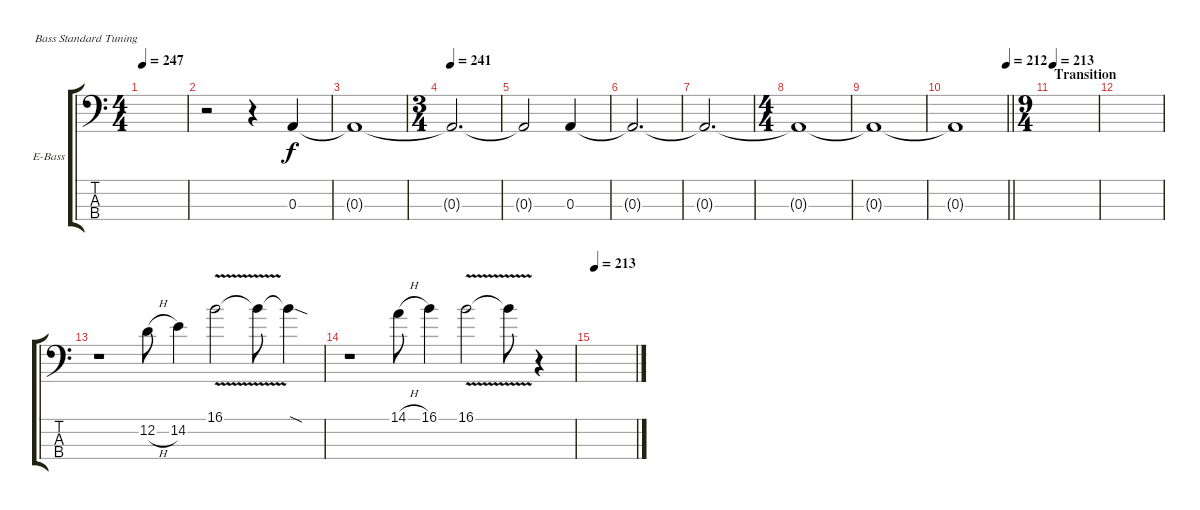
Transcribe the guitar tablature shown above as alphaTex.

\bracketExtendMode groupsimilarinstruments
\firstSystemTrackNameOrientation horizontal
\otherSystemsTrackNameOrientation horizontal
\track ("Electric Bass" "E-Bass") {instrument electricbassfinger}
\staff {score tabs}
\tuning (G2 D2 A1 E1)
\ts (4 4)
\tempo 247
\clef f4
\ks c
|
r.2 r.4 0.3.4 |
0.3{t}.1 |
\ts (3 4)
\beaming (8 2 2 2)
\tempo 241
0.3{t}.2{d} |
0.3{t}.2 0.3.4 |
0.3{t}.2{d} |
0.3{t}.2{d} |
\ts (4 4)
\beaming (8 2 2 2 2)
0.3{t}.1 |
0.3{t}.1 |
\tempo (212 1)
\barLineRight lightlight
0.3{t}.1 |
\ts (9 4)
\beaming (8 2 2 2 12)
\section ("" "Transition")
\tempo 213
|
|
r.1 12.2{h}.8 14.2.4 16.1{v}.2 16.1{t}.8 16.1{sod t}.4 |
r.1 14.1{h}.8 16.1.4 16.1{v}.2 16.1{t}.8 r.4 |
\tempo 213
